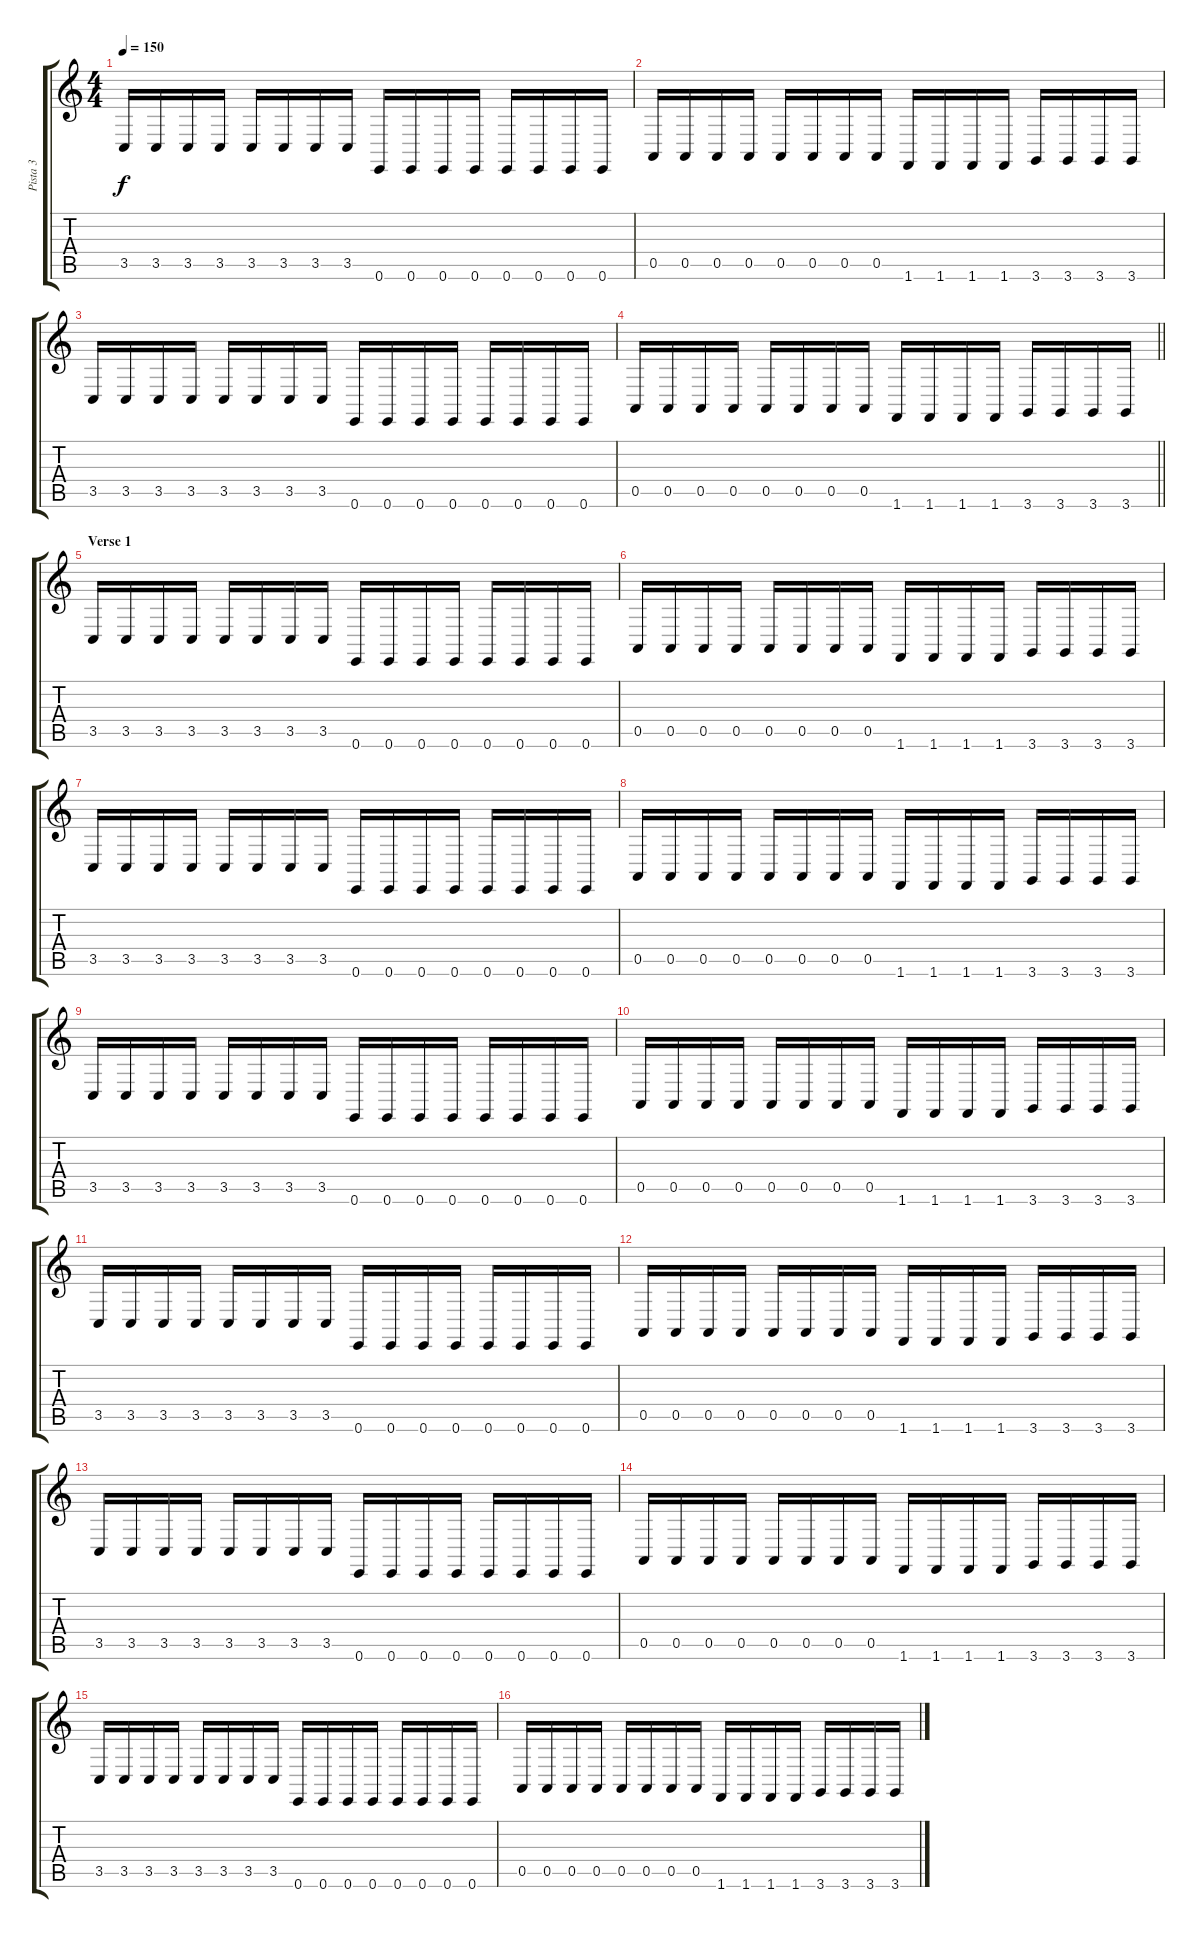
\track ("Pista 3" "Pista 3") {instrument lead2sawtooth}
\staff {score tabs}
\tuning (E4 B3 G3 D3 A2 E2) {hide}
\ts (4 4)
\tempo 150
\clef g2
\ks c
3.5.16{dy f} 3.5.16 3.5.16 3.5.16 3.5.16 3.5.16 3.5.16 3.5.16 0.6.16 0.6.16 0.6.16 0.6.16 0.6.16 0.6.16 0.6.16 0.6.16 |
0.5.16 0.5.16 0.5.16 0.5.16 0.5.16 0.5.16 0.5.16 0.5.16 1.6.16 1.6.16 1.6.16 1.6.16 3.6.16 3.6.16 3.6.16 3.6.16 |
3.5.16 3.5.16 3.5.16 3.5.16 3.5.16 3.5.16 3.5.16 3.5.16 0.6.16 0.6.16 0.6.16 0.6.16 0.6.16 0.6.16 0.6.16 0.6.16 |
\barLineRight lightlight
0.5.16 0.5.16 0.5.16 0.5.16 0.5.16 0.5.16 0.5.16 0.5.16 1.6.16 1.6.16 1.6.16 1.6.16 3.6.16 3.6.16 3.6.16 3.6.16 |
\section ("" "Verse 1")
3.5.16 3.5.16 3.5.16 3.5.16 3.5.16 3.5.16 3.5.16 3.5.16 0.6.16 0.6.16 0.6.16 0.6.16 0.6.16 0.6.16 0.6.16 0.6.16 |
0.5.16 0.5.16 0.5.16 0.5.16 0.5.16 0.5.16 0.5.16 0.5.16 1.6.16 1.6.16 1.6.16 1.6.16 3.6.16 3.6.16 3.6.16 3.6.16 |
3.5.16 3.5.16 3.5.16 3.5.16 3.5.16 3.5.16 3.5.16 3.5.16 0.6.16 0.6.16 0.6.16 0.6.16 0.6.16 0.6.16 0.6.16 0.6.16 |
0.5.16 0.5.16 0.5.16 0.5.16 0.5.16 0.5.16 0.5.16 0.5.16 1.6.16 1.6.16 1.6.16 1.6.16 3.6.16 3.6.16 3.6.16 3.6.16 |
3.5.16 3.5.16 3.5.16 3.5.16 3.5.16 3.5.16 3.5.16 3.5.16 0.6.16 0.6.16 0.6.16 0.6.16 0.6.16 0.6.16 0.6.16 0.6.16 |
0.5.16 0.5.16 0.5.16 0.5.16 0.5.16 0.5.16 0.5.16 0.5.16 1.6.16 1.6.16 1.6.16 1.6.16 3.6.16 3.6.16 3.6.16 3.6.16 |
3.5.16 3.5.16 3.5.16 3.5.16 3.5.16 3.5.16 3.5.16 3.5.16 0.6.16 0.6.16 0.6.16 0.6.16 0.6.16 0.6.16 0.6.16 0.6.16 |
0.5.16 0.5.16 0.5.16 0.5.16 0.5.16 0.5.16 0.5.16 0.5.16 1.6.16 1.6.16 1.6.16 1.6.16 3.6.16 3.6.16 3.6.16 3.6.16 |
3.5.16 3.5.16 3.5.16 3.5.16 3.5.16 3.5.16 3.5.16 3.5.16 0.6.16 0.6.16 0.6.16 0.6.16 0.6.16 0.6.16 0.6.16 0.6.16 |
0.5.16 0.5.16 0.5.16 0.5.16 0.5.16 0.5.16 0.5.16 0.5.16 1.6.16 1.6.16 1.6.16 1.6.16 3.6.16 3.6.16 3.6.16 3.6.16 |
3.5.16 3.5.16 3.5.16 3.5.16 3.5.16 3.5.16 3.5.16 3.5.16 0.6.16 0.6.16 0.6.16 0.6.16 0.6.16 0.6.16 0.6.16 0.6.16 |
0.5.16 0.5.16 0.5.16 0.5.16 0.5.16 0.5.16 0.5.16 0.5.16 1.6.16 1.6.16 1.6.16 1.6.16 3.6.16 3.6.16 3.6.16 3.6.16
